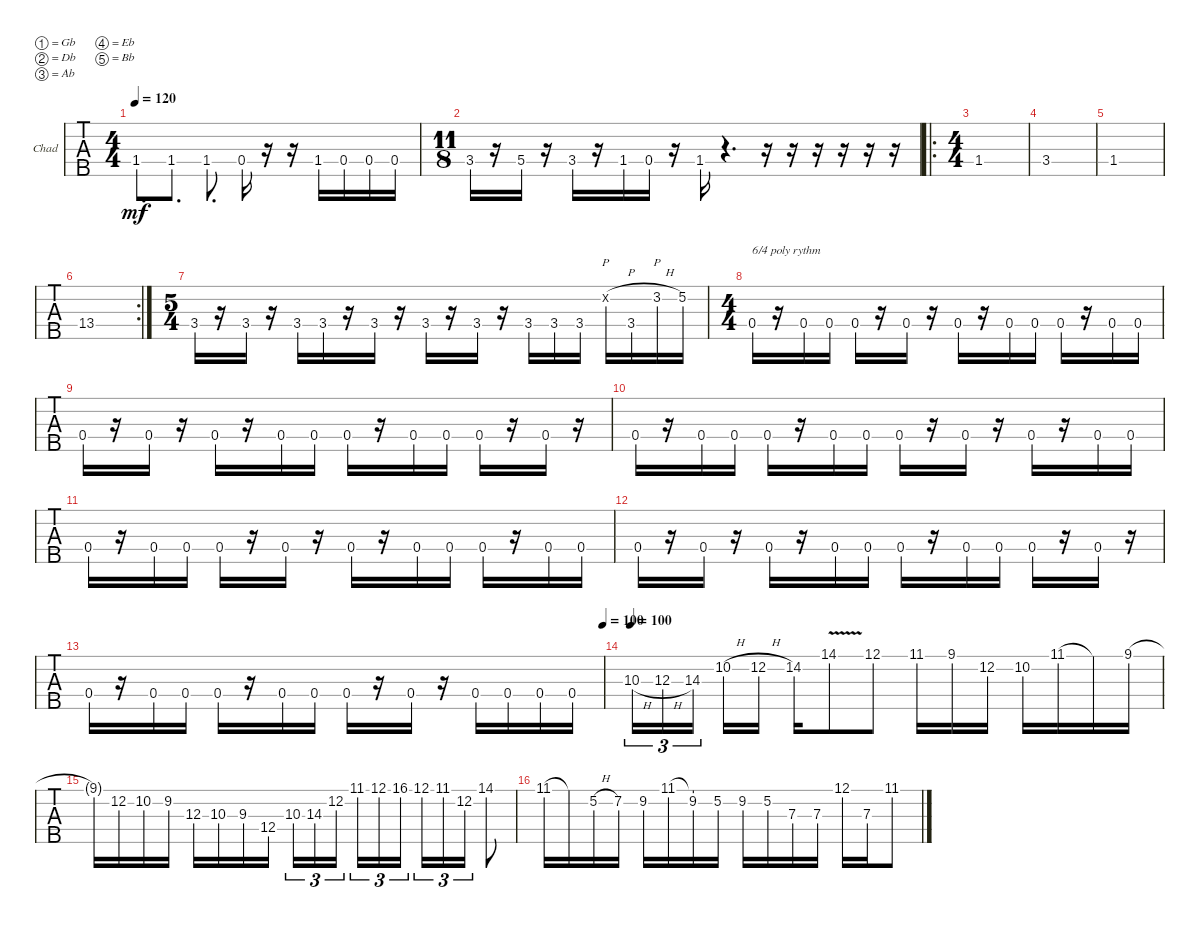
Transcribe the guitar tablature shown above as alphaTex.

\defaultSystemsLayout 4
\bracketExtendMode groupsimilarinstruments
\firstSystemTrackNameOrientation horizontal
\otherSystemsTrackNameOrientation horizontal
\track ("Chad" "Chad") {instrument electricbassfinger}
\staff {tabs}
\tuning (Gb2 Db2 Ab1 Eb1 Bb0)
\ts (4 4)
\tempo 120
\clef f4
\ks c
1.4.8{d dy mf} 1.4.8{d} 1.4.8{d} 0.4.16 r.16 r.16 1.4.16 0.4.16 0.4.16 0.4.16 |
\ts (11 8)
3.4.16 r.16 5.4.16 r.16 3.4.16 r.16 1.4.16 0.4.16 r.16 1.4.16 r.4{d} r.16 r.16 r.16 r.16 r.16 r.16 |
\ro
\ts (4 4)
1.4.1 |
3.4.1 |
1.4.1 |
\rc 2
13.4.1 |
\ts (5 4)
3.4.16 r.16 3.4.16 r.16 3.4.16 3.4.16 r.16 3.4.16 r.16 3.4.16 r.16 3.4.16 r.16 3.4.16 3.4.16 3.4.16 7.2{h x}.16{p} 3.4.16 3.2{h}.16{p} 5.2.16 |
\ts (4 4)
\scale
0.333333 0.4.16{txt "6/4 poly rythm"} r.16 0.4.16 0.4.16 0.4.16 r.16 0.4.16 r.16 0.4.16 r.16 0.4.16 0.4.16 0.4.16 r.16 0.4.16 0.4.16 |
\scale
0.333333 0.4.16 r.16 0.4.16 r.16 0.4.16 r.16 0.4.16 0.4.16 0.4.16 r.16 0.4.16 0.4.16 0.4.16 r.16 0.4.16 r.16 |
\scale
0.333333 0.4.16 r.16 0.4.16 0.4.16 0.4.16 r.16 0.4.16 0.4.16 0.4.16 r.16 0.4.16 r.16 0.4.16 r.16 0.4.16 0.4.16 |
\scale
0.333333 0.4.16 r.16 0.4.16 0.4.16 0.4.16 r.16 0.4.16 r.16 0.4.16 r.16 0.4.16 0.4.16 0.4.16 r.16 0.4.16 0.4.16 |
0.4.16 r.16 0.4.16 r.16 0.4.16 r.16 0.4.16 0.4.16 0.4.16 r.16 0.4.16 0.4.16 0.4.16 r.16 0.4.16 r.16 |
\tempo (100 1)
0.4.16 r.16 0.4.16 0.4.16 0.4.16 r.16 0.4.16 0.4.16 0.4.16 r.16 0.4.16 r.16 0.4.16 0.4.16 0.4.16 0.4.16 |
\tempo 100
\scale
0.333333 10.3{h}.16{tu (3 2)} 12.3{h}.16{tu (3 2)} 14.3.16{tu (3 2)} 10.2{h}.16 12.2{h}.16 14.2.16 14.1{v}.8 12.1.8 11.1.16 9.1.16 12.2.16 10.2.16 11.1.16 11.1{t}.16 9.1.16 |
\scale
0.333333 9.1{t}.16 12.2.16 10.2.16 9.2.16 12.3.16 10.3.16 9.3.16 12.4.16 10.3.16{tu (3 2)} 14.3.16{tu (3 2)} 12.2.16{tu (3 2)} 11.1.16{tu (3 2)} 12.1.16{tu (3 2)} 16.1.16{tu (3 2)} 12.1.16{tu (3 2)} 11.1.16{tu (3 2)} 12.2.16{tu (3 2)} 14.1.8 |
\scale
0.333333 11.1.16 11.1{t}.16 5.2{h}.16 7.2.16 9.2.16 11.1.16 (11.1{t} 9.2).16 5.2.16 9.2.16 5.2.16 7.3.16 7.3.16 12.1.16 7.3.16 11.1.8
